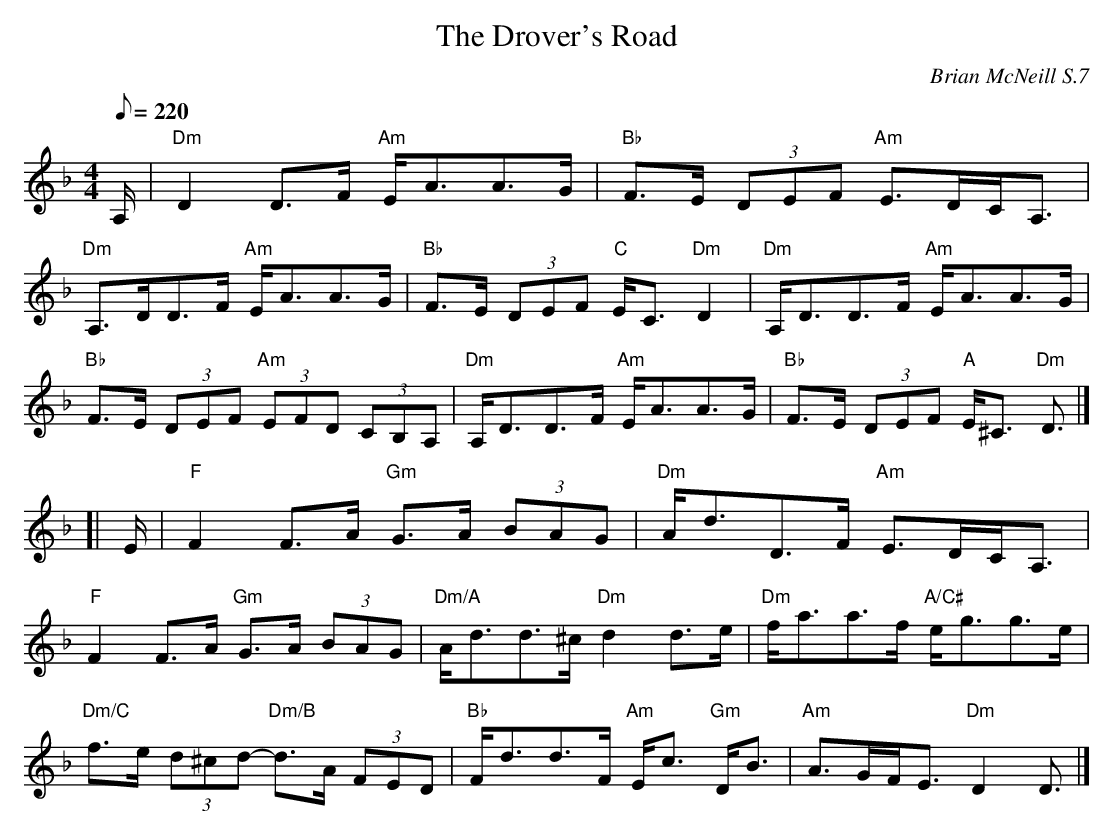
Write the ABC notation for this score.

X:1
T:The Drover's Road
C:Brian McNeill S.7
M:4/4
Q:1/8=220
L:1/8
K:Dm
A,/|"Dm"D2 D>F "Am"E<AA>G|"Bb"F>E (3DEF "Am"E>DC<A,|!
"Dm"A,>DD>F "Am"E<AA>G|"Bb"F>E (3DEF "C"E<C "Dm"D2|"Dm"A,<DD>F "Am"E<AA>G|!
"Bb"F>E (3DEF "Am"(3EFD (3CB,A,|"Dm"A,<DD>F "Am"E<AA>G|"Bb"F>E (3DEF "A"E<^C "Dm"D3/|]!
[|E/|"F"F2F>A "Gm"G>A (3BAG|"Dm"A<dD>F "Am"E>DC<A,|!
"F"F2 F>A "Gm"G>A (3BAG|"Dm/A"A<dd>^c "Dm"d2d>e|"Dm"f<aa>f "A/C#"e<gg>e|!
"Dm/C"f>e (3d^cd-"Dm/B" d>A (3FED|"Bb"F<dd>F "Am"E<c "Gm"D<B|"Am"A>GF<E "Dm"D2D3/|]
